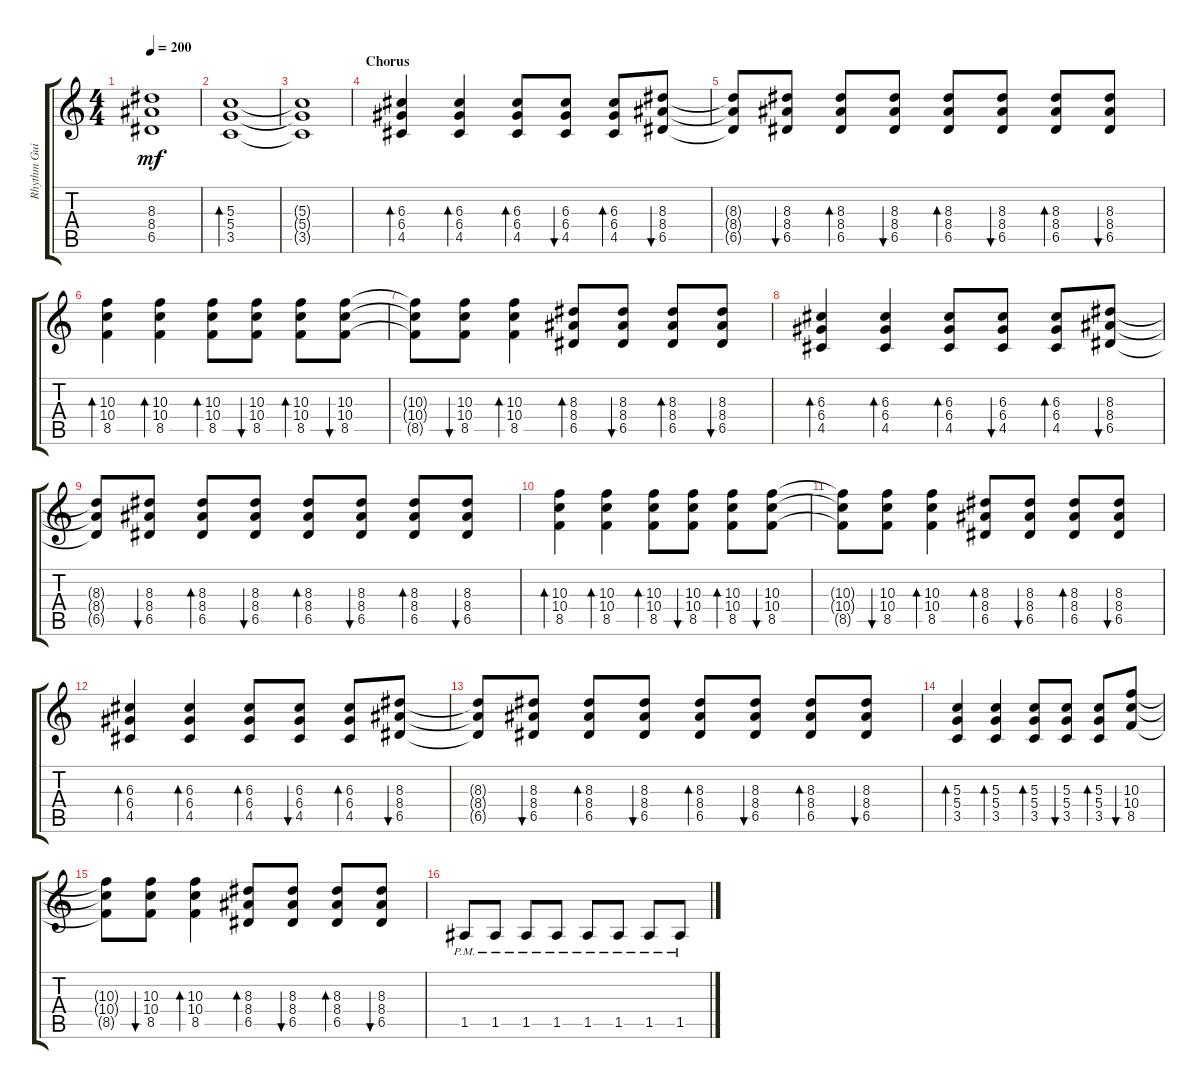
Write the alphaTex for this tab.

\track ("Rhythm Guitar" "Rhythm Gui") {instrument overdrivenguitar}
\staff {score tabs}
\tuning (E4 B3 G3 D3 A2 E2) {hide}
\ts (4 4)
\tempo 200
\clef g2
\ks c
(8.3{t} 8.4{t} 6.5{t}).1{dy mf} |
(5.3 5.4 3.5).1{bd 30} |
(5.3{t} 5.4{t} 3.5{t}).1 |
\section ("" "Chorus")
(6.3 6.4 4.5).4{bd 30} (6.3 6.4 4.5).4{bd 30} (6.3 6.4 4.5).8{bd 30} (6.3 6.4 4.5).8{bu 30} (6.3 6.4 4.5).8{bd 30} (8.3 8.4 6.5).8{bu 30} |
(8.3{t} 8.4{t} 6.5{t}).8 (8.3 8.4 6.5).8{bu 30} (8.3 8.4 6.5).8{bd 30} (8.3 8.4 6.5).8{bu 30} (8.3 8.4 6.5).8{bd 30} (8.3 8.4 6.5).8{bu 30} (8.3 8.4 6.5).8{bd 30} (8.3 8.4 6.5).8{bu 30} |
(10.3 10.4 8.5).4{bd 30} (10.3 10.4 8.5).4{bd 30} (10.3 10.4 8.5).8{bd 30} (10.3 10.4 8.5).8{bu 30} (10.3 10.4 8.5).8{bd 30} (10.3 10.4 8.5).8{bu 30} |
(10.3{t} 10.4{t} 8.5{t}).8 (10.3 10.4 8.5).8{bu 30} (10.3 10.4 8.5).4{bd 30} (8.3 8.4 6.5).8{bd 30} (8.3 8.4 6.5).8{bu 30} (8.3 8.4 6.5).8{bd 30} (8.3 8.4 6.5).8{bu 30} |
(6.3 6.4 4.5).4{bd 30} (6.3 6.4 4.5).4{bd 30} (6.3 6.4 4.5).8{bd 30} (6.3 6.4 4.5).8{bu 30} (6.3 6.4 4.5).8{bd 30} (8.3 8.4 6.5).8{bu 30} |
(8.3{t} 8.4{t} 6.5{t}).8 (8.3 8.4 6.5).8{bu 30} (8.3 8.4 6.5).8{bd 30} (8.3 8.4 6.5).8{bu 30} (8.3 8.4 6.5).8{bd 30} (8.3 8.4 6.5).8{bu 30} (8.3 8.4 6.5).8{bd 30} (8.3 8.4 6.5).8{bu 30} |
(10.3 10.4 8.5).4{bd 30} (10.3 10.4 8.5).4{bd 30} (10.3 10.4 8.5).8{bd 30} (10.3 10.4 8.5).8{bu 30} (10.3 10.4 8.5).8{bd 30} (10.3 10.4 8.5).8{bu 30} |
(10.3{t} 10.4{t} 8.5{t}).8 (10.3 10.4 8.5).8{bu 30} (10.3 10.4 8.5).4{bd 30} (8.3 8.4 6.5).8{bd 30} (8.3 8.4 6.5).8{bu 30} (8.3 8.4 6.5).8{bd 30} (8.3 8.4 6.5).8{bu 30} |
(6.3 6.4 4.5).4{bd 30} (6.3 6.4 4.5).4{bd 30} (6.3 6.4 4.5).8{bd 30} (6.3 6.4 4.5).8{bu 30} (6.3 6.4 4.5).8{bd 30} (8.3 8.4 6.5).8{bu 30} |
(8.3{t} 8.4{t} 6.5{t}).8 (8.3 8.4 6.5).8{bu 30} (8.3 8.4 6.5).8{bd 30} (8.3 8.4 6.5).8{bu 30} (8.3 8.4 6.5).8{bd 30} (8.3 8.4 6.5).8{bu 30} (8.3 8.4 6.5).8{bd 30} (8.3 8.4 6.5).8{bu 30} |
(5.3 5.4 3.5).4{bd 30} (5.3 5.4 3.5).4{bd 30} (5.3 5.4 3.5).8{bd 30} (5.3 5.4 3.5).8{bu 30} (5.3 5.4 3.5).8{bd 30} (10.3 10.4 8.5).8{bu 30} |
(10.3{t} 10.4{t} 8.5{t}).8 (10.3 10.4 8.5).8{bu 30} (10.3 10.4 8.5).4{bd 30} (8.3 8.4 6.5).8{bd 30} (8.3 8.4 6.5).8{bu 30} (8.3 8.4 6.5).8{bd 30} (8.3 8.4 6.5).8{bu 30} |
1.5{pm}.8 1.5{pm}.8 1.5{pm}.8 1.5{pm}.8 1.5{pm}.8 1.5{pm}.8 1.5{pm}.8 1.5{pm}.8
